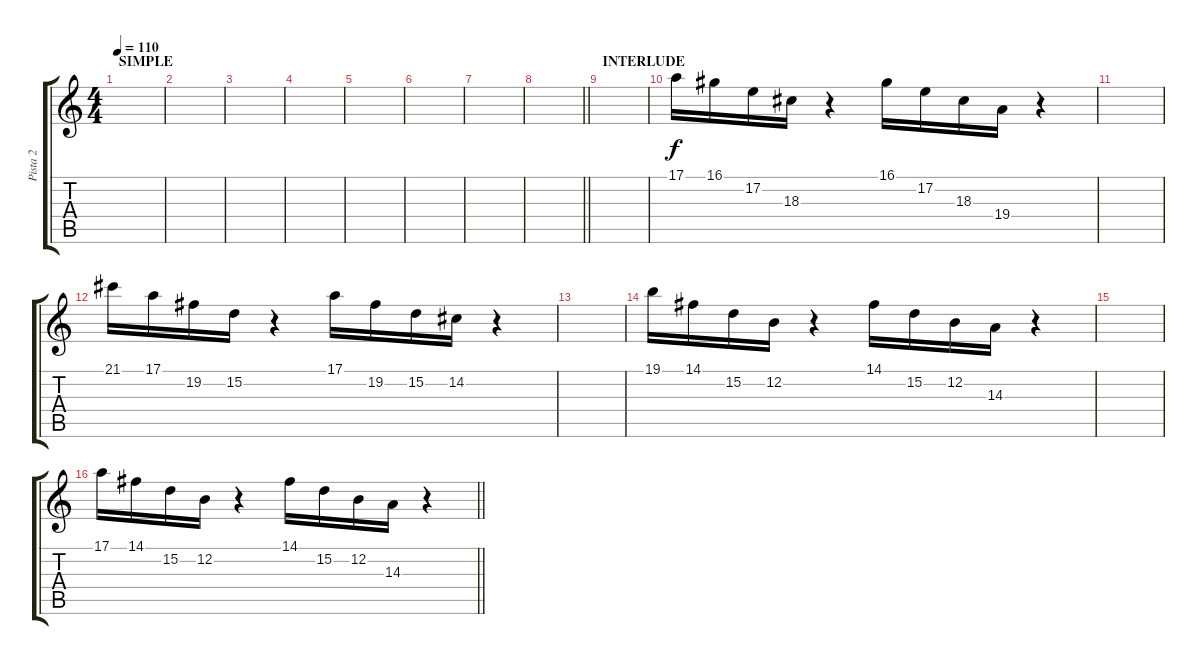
\track ("Pista 2" "Pista 2") {instrument violin}
\staff {score tabs}
\tuning (E4 B3 G3 D3 A2 E2) {hide}
\ts (4 4)
\section ("" "SIMPLE")
\tempo 110
\clef g2
\ks c
|
|
|
|
|
|
|
\barLineRight lightlight
|
\section ("" "INTERLUDE")
|
17.1.16{dy f} 16.1.16 17.2.16 18.3.16 r.4 16.1.16 17.2.16 18.3.16 19.4.16 r.4 |
|
21.1.16 17.1.16 19.2.16 15.2.16 r.4 17.1.16 19.2.16 15.2.16 14.2.16 r.4 |
|
19.1.16 14.1.16 15.2.16 12.2.16 r.4 14.1.16 15.2.16 12.2.16 14.3.16 r.4 |
|
\barLineRight lightlight
17.1.16 14.1.16 15.2.16 12.2.16 r.4 14.1.16 15.2.16 12.2.16 14.3.16 r.4
